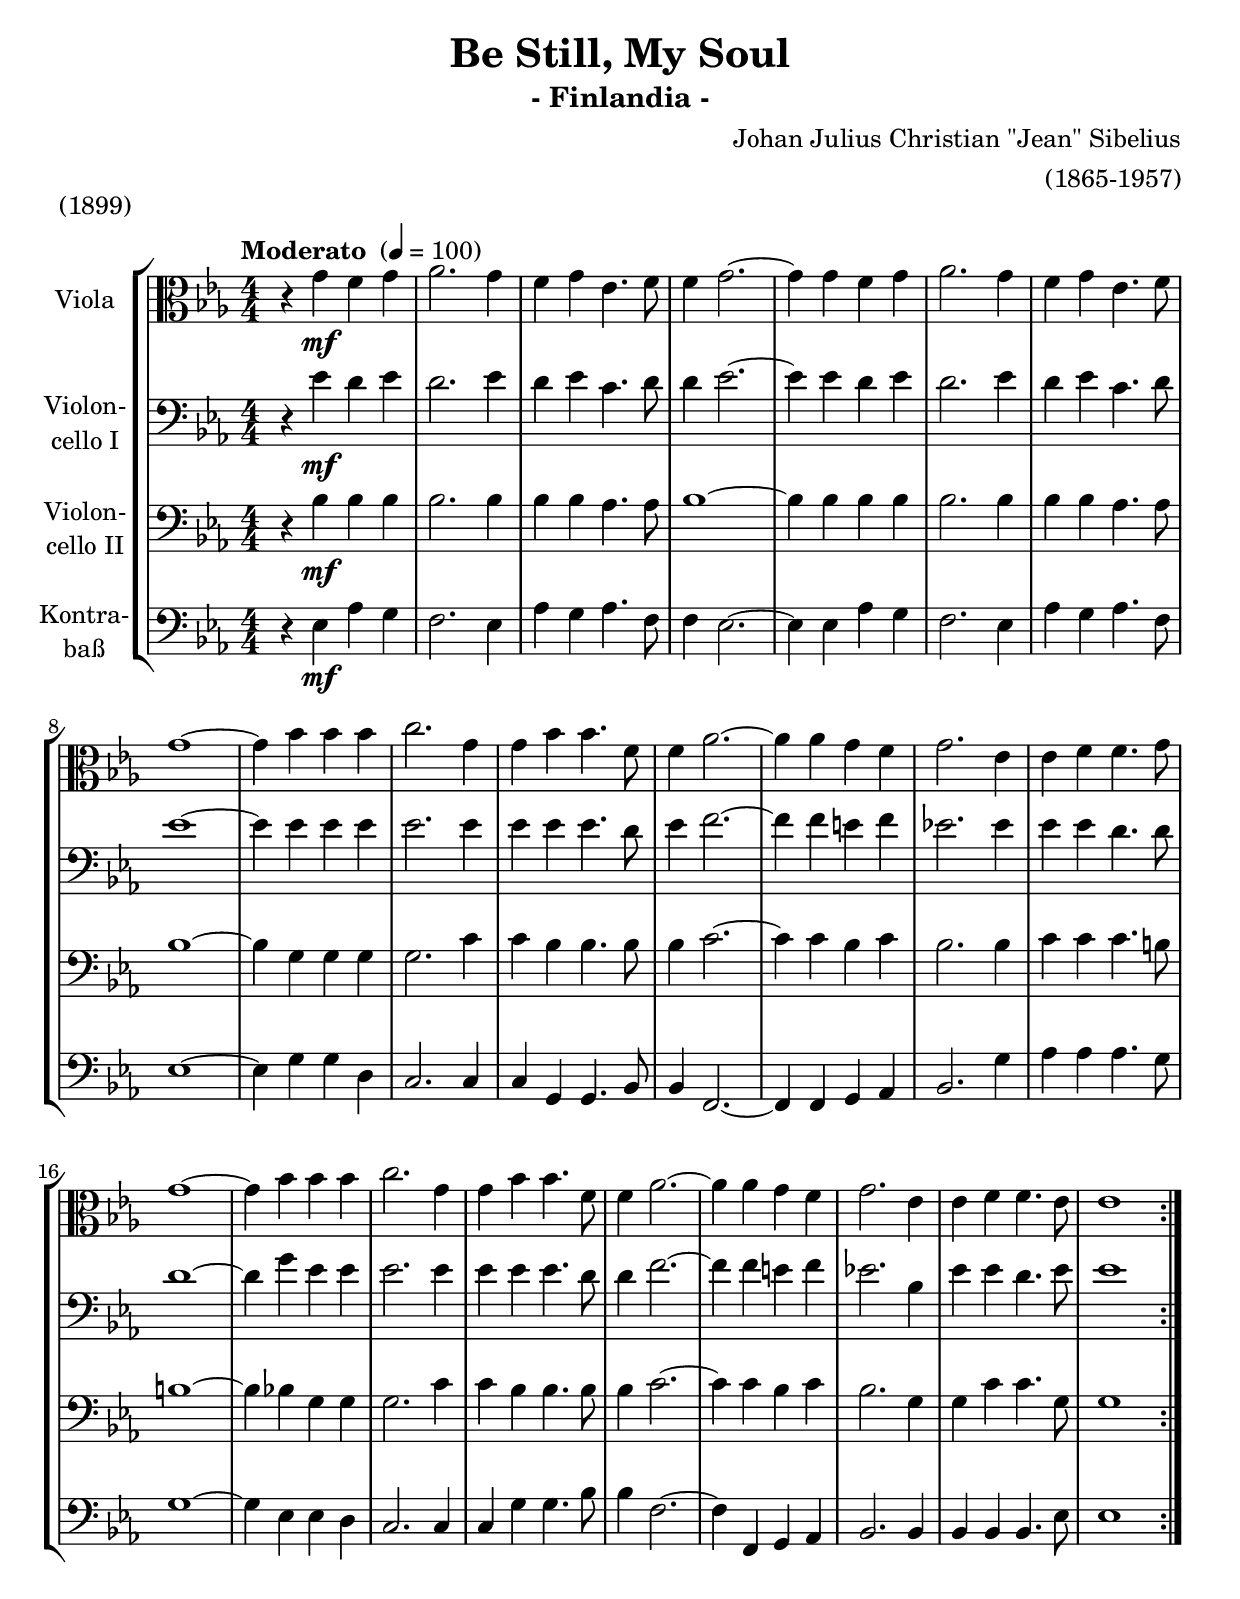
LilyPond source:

\version "2.16.2"
\include "deutsch.ly"
  
#(set-global-staff-size 22)

\header {
  title     = "Be Still, My Soul"
  subtitle  = "- Finlandia -"
  composer  = "Johan Julius Christian \"Jean\" Sibelius"
  arranger  = "(1865-1957)"
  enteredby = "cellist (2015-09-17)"
  piece     = "(1899)"
}

voiceconsts = {
  \key f \major
  \clef "bass"
  \time 4/4
  \numericTimeSignature
  \compressFullBarRests
  \tempo "Moderato " 4=100
}

%minstr = "harpsichord"
mihi = "string ensemble 1"
%minstr = "accordion"
miba = "bassoon"
milo = "drawbar organ"

va = \relative c''' {
  \voiceconsts
  \clef "alto"
  
  \repeat volta 2 {
    r4 a\mf g a
    b2. a4
    g a f4. g8
    g4 a2.~
    a4 a g a
    b2. a4
    g a f4. g8
    a1~

    a4 c c c
    d2. a4
    a c c4. g8
    g4 b2.~
    b4 b a g
    a2. f4
    f g g4. a8
    a1~

    a4 c c c
    d2. a4
    a c c4. g8
    g4 b2.~
    b4 b a g
    a2. f4
    f g g4. f8
    f1
  }
}

vb = \relative c'' {
  \voiceconsts

  \repeat volta 2 {
    r4 f\mf e f
    e2. f4
    e f d4. e8
    e4 f2.~
    f4 f e f
    e2. f4
    e f d4. e8
    f1~

    f4 f f f
    f2. f4
    f f f4. e8
    f4 g2.~
    g4 g fis g
    f!2. f4
    f f e4. e8
    e1~

    e4 a f f
    f2. f4
    f f f4. e8
    e4 g2.~
    g4 g fis g
    f!2. c4
    f f e4. f8
    f1
  }
}

vc = \relative c'' {
  \voiceconsts

  \repeat volta 2 {
    r4 c\mf c c
    c2. c4
    c c b4. b8
    c1~
    c4 c c c
    c2. c4
    c c b4. b8
    c1~

    c4 a a a
    a2. d4
    d c c4. c8
    c4 d2.~
    d4 d c d
    c2. c4
    d d d4. cis8
    cis1~

    cis4 c a a
    a2. d4
    d c c4. c8
    c4 d2.~
    d4 d c d
    c2. a4
    a d d4. a8
    a1
  }
}

vd = \relative c' {
  \voiceconsts

  \repeat volta 2 {
    r4 f\mf b a
    g2. f4
    b a b4. g8
    g4 f2.~
    f4 f b a
    g2. f4
    b a b4. g8
    f1~

    f4 a a e
    d2. d4
    d a a4. c8
    c4 g2.~
    g4 g a b
    c2. a'4
    b b b4. a8
    a1~

    a4 f f e
    d2. d4
    d a' a4. c8
    c4 g2.~
    g4 g, a b
    c2. c4
    c c c4. f8
    f1
  }
}


music = \new StaffGroup <<
      \new Staff {
	\set Staff.midiInstrument = \mihi
	\set Staff.instrumentName = \markup \center-column { "Viola" }
	\transpose f es, { \va }
      }

      \new Staff {
	\set Staff.midiInstrument = \miba
	\set Staff.instrumentName = \markup \center-column { "Violon-" "cello I" }
	\transpose f es, { \vb }
      }

      \new Staff {
	\set Staff.midiInstrument = \miba
	\set Staff.instrumentName = \markup \center-column { "Violon-" "cello II" }
	\transpose f es, { \vc }
      }

      \new Staff {
	\set Staff.midiInstrument = \milo
	\set Staff.instrumentName = \markup \center-column { "Kontra-" "baß" }
	\transpose f es, { \vd }
      }
>>

\book {
  \score {
    \music
    \layout {}
  }

  \score {
    \unfoldRepeats \music

    \midi {
      \context {
        \Score
      }
    }
  }
}
